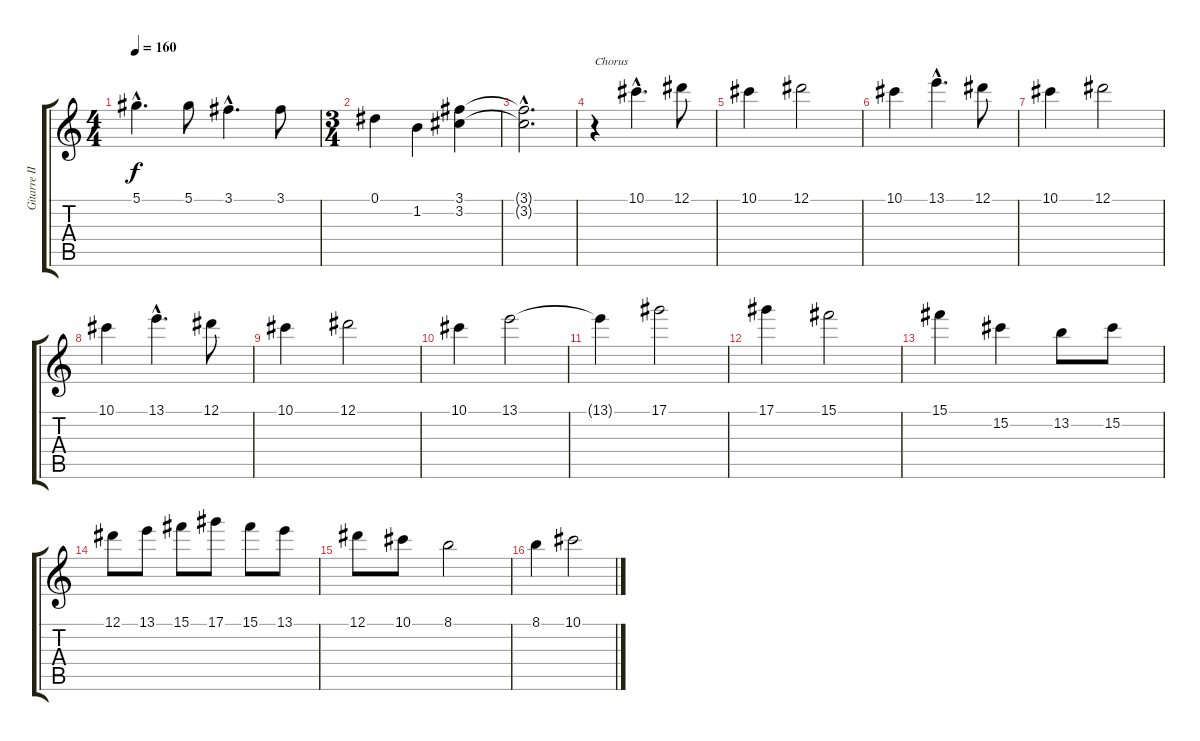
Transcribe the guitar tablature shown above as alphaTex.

\track ("Gitarre II (Andre)" "Gitarre II") {instrument acousticguitarsteel}
\staff {score tabs}
\tuning (Eb4 Bb3 Gb3 Db3 Ab2 Eb2) {hide}
\ts (4 4)
\tempo 160
\clef g2
\ks c
5.1{hac}.4{d dy f} 5.1.8 3.1{hac}.4{d} 3.1.8 |
\ts (3 4)
0.1.4 1.2.4 (3.1 3.2).4 |
(3.1{hac t} 3.2{hac t}).2{d} |
r.4{txt "Chorus"} 10.1{hac}.4{d} 12.1.8 |
10.1.4 12.1.2 |
10.1.4 13.1{hac}.4{d} 12.1.8 |
10.1.4 12.1.2 |
10.1.4 13.1{hac}.4{d} 12.1.8 |
10.1.4 12.1.2 |
10.1.4 13.1.2 |
13.1{t}.4 17.1.2 |
17.1.4 15.1.2 |
15.1.4 15.2.4 13.2.8 15.2.8 |
12.1.8 13.1.8 15.1.8 17.1.8 15.1.8 13.1.8 |
12.1.8 10.1.8 8.1.2 |
8.1.4 10.1.2
